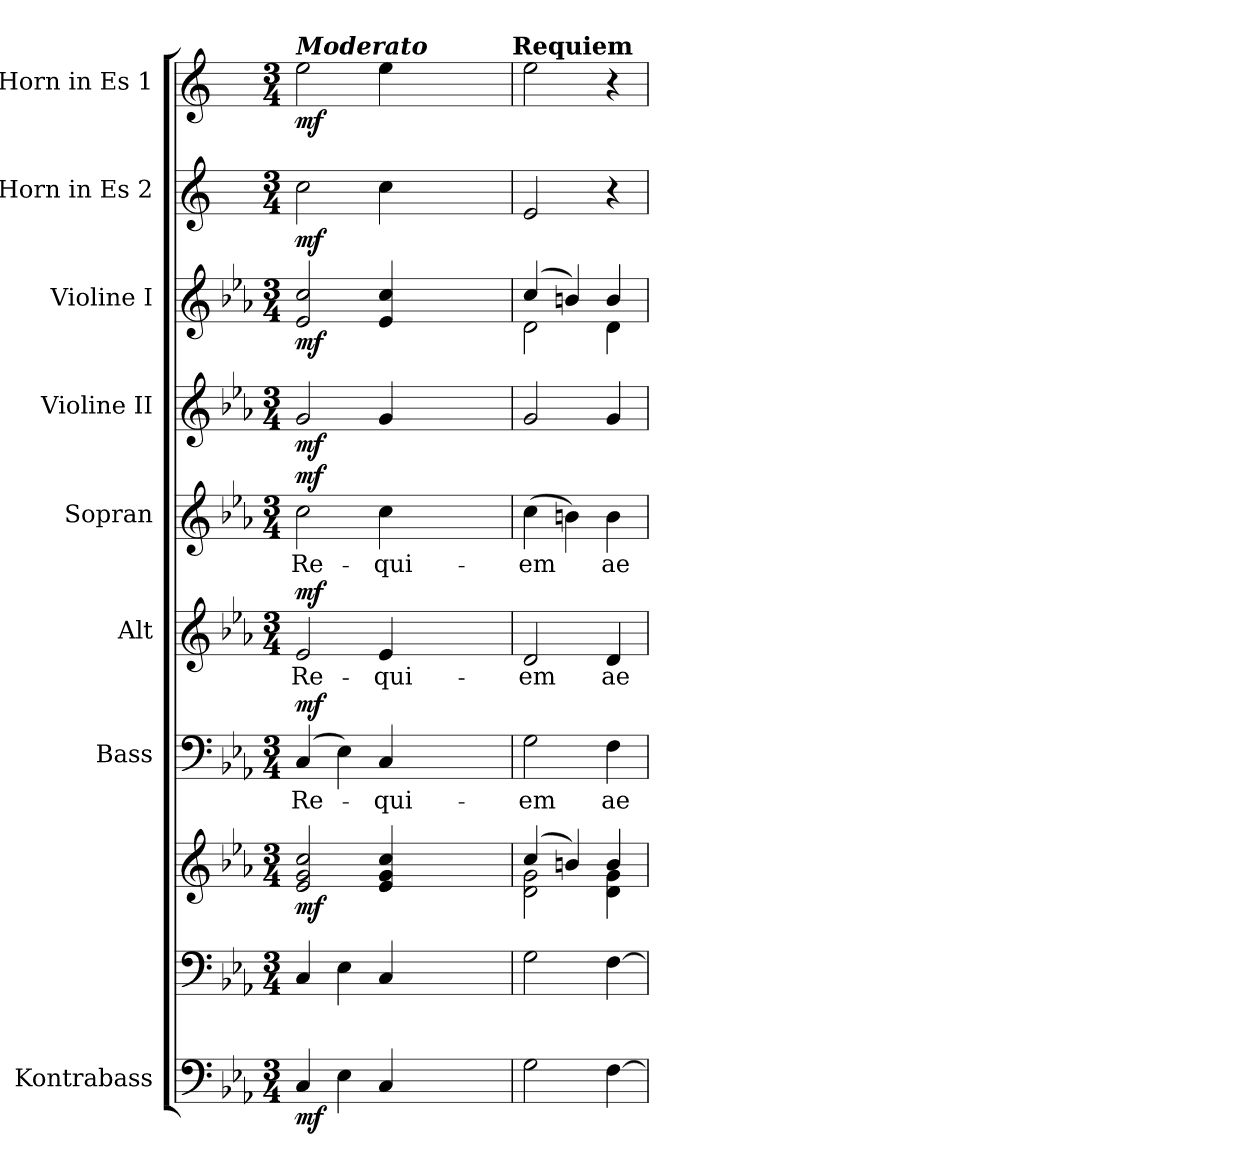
**kern	**dynam	**kern	**kern	**dynam	**kern	**text	**dynam	**kern	**text	**dynam	**kern	**text	**dynam	**kern	**dynam	**kern	**dynam	**kern	**dynam	**kern	**dynam
*part9	*part9	*part8	*part8	*part8	*part7	*part7	*part7	*part6	*part6	*part6	*part5	*part5	*part5	*part4	*part4	*part3	*part3	*part2	*part2	*part1	*part1
*staff10	*staff10	*staff9	*staff8	*staff8/9	*staff7	*staff7	*staff7	*staff6	*staff6	*staff6	*staff5	*staff5	*staff5	*staff4	*staff4	*staff3	*staff3	*staff2	*staff2	*staff1	*staff1
*I"Kontrabass	*	*	*	*	*I"Bass	*	*	*I"Alt	*	*	*I"Sopran	*	*	*I"Violine II	*	*I"Violine I	*	*I"Horn in Es 2	*	*I"Horn in Es 1	*
*I'Kb.	*	*	*	*	*I'B.	*	*	*I'A.	*	*	*I'S.	*	*	*I'Vl. II	*	*I'Vl. I	*	*	*	*	*
*clefF4	*	*clefF4	*clefG2	*	*clefF4	*	*	*clefG2	*	*	*clefG2	*	*	*clefG2	*	*clefG2	*	*clefG2	*	*clefG2	*
*ITrd7c12	*	*	*	*	*	*	*	*	*	*	*	*	*	*	*	*	*	*ITrd5c9	*	*ITrd5c9	*
*k[b-e-a-]	*	*k[b-e-a-]	*k[b-e-a-]	*	*k[b-e-a-]	*	*	*k[b-e-a-]	*	*	*k[b-e-a-]	*	*	*k[b-e-a-]	*	*k[b-e-a-]	*	*k[b-e-a-]	*	*k[b-e-a-]	*
*E-:	*	*E-:	*E-:	*	*E-:	*	*	*E-:	*	*	*E-:	*	*	*E-:	*	*E-:	*	*E-:	*	*E-:	*
*M3/4	*	*M3/4	*M3/4	*	*M3/4	*	*	*M3/4	*	*	*M3/4	*	*	*M3/4	*	*M3/4	*	*M3/4	*	*M3/4	*
=1	=1	=1	=1	=1	=1	=1	=1	=1	=1	=1	=1	=1	=1	=1	=1	=1	=1	=1	=1	=1	=1
!	!	!	!	!	!	!	!	!	!	!	!	!	!	!	!	!	!	!	!	!LO:TX:a:Bi:t=Moderato	!
!	!LO:DY:b	!	!	!LO:DY:b	!	!LO:LY:b	!LO:DY:a	!	!LO:LY:b	!LO:DY:a	!	!LO:LY:b	!LO:DY:a	!	!LO:DY:b	!	!LO:DY:b	!	!LO:DY:b	!	!LO:DY:b
4CC/	mf	4C/	2e-/ 2g/ 2cc/	mf	(4C/	Re-	mf	2e-/	Re-	mf	2cc\	Re-	mf	2g/	mf	2e-/ 2cc/	mf	2e-\	mf	2g\	mf
4EE-\	.	4E-\	.	.	4E-\)	.	.	.	.	.	.	.	.	.	.	.	.	.	.	.	.
!	!	!	!	!	!	!LO:LY:b	!	!	!LO:LY:b	!	!	!LO:LY:b	!	!	!	!	!	!	!	!	!
4CC/	.	4C/	4e-/ 4g/ 4cc/	.	4C/	-qui-	.	4e-/	-qui-	.	4cc\	-qui-	.	4g/	.	4e-/ 4cc/	.	4e-\	.	4g\	.
2...ryy	.	2...ryy	2...ryy	.	2...ryy	.	.	2...ryy	.	.	2...ryy	.	.	2...ryy	.	2...ryy	.	2...ryy	.	2...ryy	.
!	!	!	!	!	!	!	!	!	!	!	!	!	!	!	!	!	!	!	!	!LO:TX:a:B:t=Requiem	!
=2	=2	=2	=2	=2	=2	=2	=2	=2	=2	=2	=2	=2	=2	=2	=2	=2	=2	=2	=2	=2	=2
*	*	*	*^	*	*	*	*	*	*	*	*	*	*	*	*	*	*	*	*	*	*
!	!	!	!	!	!	!	!LO:LY:b	!	!	!LO:LY:b	!	!	!LO:LY:b	!	!	!	!	!	!	!	!	!
*	*	*	*	*	*	*	*	*	*	*	*	*	*	*	*	*	*^	*	*	*	*	*
2GG\	.	2G\	(4cc/	2d\ 2g\	.	2G\	-em	.	2d/	-em	.	(>4cc\	-em	.	2g/	.	(<4cc/	2d\	.	2G/	.	2g\	.
.	.	.	4bn/)	.	.	.	.	.	.	.	.	4bn\)	.	.	.	.	4bn/)	.	.	.	.	.	.
!	!	!	!	!	!	!	!LO:LY:b	!	!	!LO:LY:b	!	!	!LO:LY:b	!	!	!	!	!	!	!	!	!	!
[4FF\	.	[4F\	4b/	4d\ 4g\	.	4F\	ae-	.	4d/	ae-	.	4b\	ae-	.	4g/	.	4b/	4d\	.	4r	.	4r	.
*	*	*	*v	*v	*	*	*	*	*	*	*	*	*	*	*	*	*v	*v	*	*	*	*	*
=	=	=	=	=	=	=	=	=	=	=	=	=	=	=	=	=	=	=	=	=	=
*-	*-	*-	*-	*-	*-	*-	*-	*-	*-	*-	*-	*-	*-	*-	*-	*-	*-	*-	*-	*-	*-
